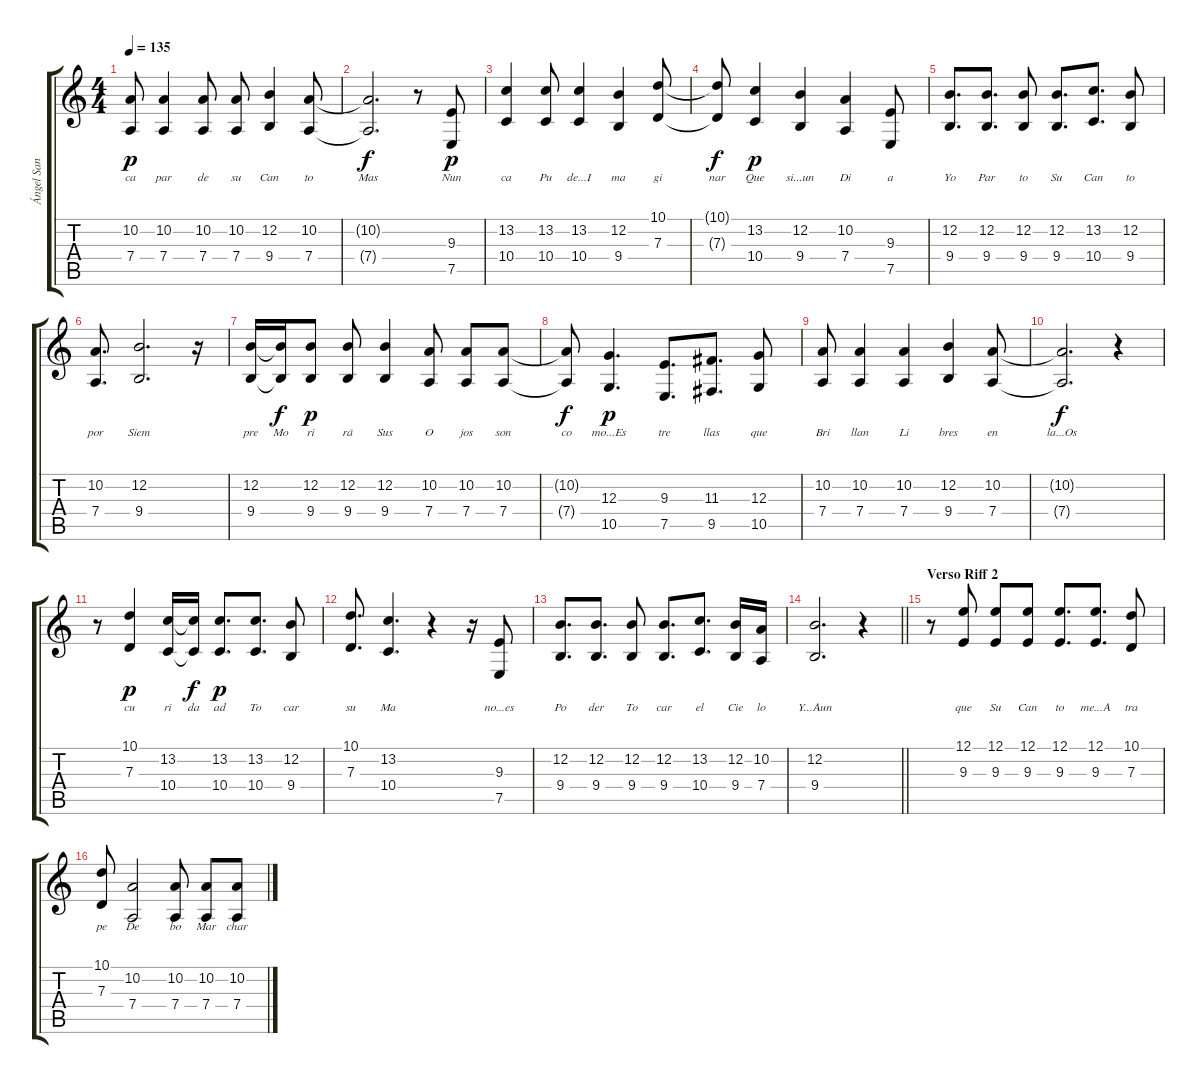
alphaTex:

\track ("Ángel San Juan (Voz)" "Ángel San ") {instrument lead2sawtooth}
\staff {score tabs}
\tuning (E4 B3 G3 D3 A2 E2) {hide}
\ts (4 4)
\tempo 135
\clef g2
\ks c
(10.2 7.4).8{lyrics (0 "ca") lyrics (1 "") lyrics (2 "") lyrics (3 "") lyrics (4 "") dy p} (10.2 7.4).4{lyrics (0 "par") lyrics (1 "") lyrics (2 "") lyrics (3 "") lyrics (4 "")} (10.2 7.4).8{lyrics (0 "de") lyrics (1 "") lyrics (2 "") lyrics (3 "") lyrics (4 "")} (10.2 7.4).8{lyrics (0 "su") lyrics (1 "") lyrics (2 "") lyrics (3 "") lyrics (4 "")} (12.2 9.4).4{lyrics (0 "Can") lyrics (1 "") lyrics (2 "") lyrics (3 "") lyrics (4 "")} (10.2 7.4).8{lyrics (0 "to") lyrics (1 "") lyrics (2 "") lyrics (3 "") lyrics (4 "")} |
(10.2{t} 7.4{t}).2{d lyrics (0 "Mas") lyrics (1 "") lyrics (2 "") lyrics (3 "") lyrics (4 "") dy f} r.8 (9.3 7.5).8{lyrics (0 "Nun") lyrics (1 "") lyrics (2 "") lyrics (3 "") lyrics (4 "") dy p} |
(13.2 10.4).4{lyrics (0 "ca") lyrics (1 "") lyrics (2 "") lyrics (3 "") lyrics (4 "")} (13.2 10.4).8{lyrics (0 "Pu") lyrics (1 "") lyrics (2 "") lyrics (3 "") lyrics (4 "")} (13.2 10.4).4{lyrics (0 "de...I") lyrics (1 "") lyrics (2 "") lyrics (3 "") lyrics (4 "")} (12.2 9.4).4{lyrics (0 "ma") lyrics (1 "") lyrics (2 "") lyrics (3 "") lyrics (4 "")} (10.1 7.3).8{lyrics (0 "gi") lyrics (1 "") lyrics (2 "") lyrics (3 "") lyrics (4 "")} |
(10.1{t} 7.3{t}).8{lyrics (0 "nar") lyrics (1 "") lyrics (2 "") lyrics (3 "") lyrics (4 "") dy f} (13.2 10.4).4{lyrics (0 "Que") lyrics (1 "") lyrics (2 "") lyrics (3 "") lyrics (4 "") dy p} (12.2 9.4).4{lyrics (0 "si...un") lyrics (1 "") lyrics (2 "") lyrics (3 "") lyrics (4 "")} (10.2 7.4).4{lyrics (0 "Di") lyrics (1 "") lyrics (2 "") lyrics (3 "") lyrics (4 "")} (9.3 7.5).8{lyrics (0 "a") lyrics (1 "") lyrics (2 "") lyrics (3 "") lyrics (4 "")} |
(12.2 9.4).8{d lyrics (0 "Yo") lyrics (1 "") lyrics (2 "") lyrics (3 "") lyrics (4 "")} (12.2 9.4).8{d lyrics (0 "Par") lyrics (1 "") lyrics (2 "") lyrics (3 "") lyrics (4 "")} (12.2 9.4).8{lyrics (0 "to") lyrics (1 "") lyrics (2 "") lyrics (3 "") lyrics (4 "")} (12.2 9.4).8{d lyrics (0 "Su") lyrics (1 "") lyrics (2 "") lyrics (3 "") lyrics (4 "")} (13.2 10.4).8{d lyrics (0 "Can") lyrics (1 "") lyrics (2 "") lyrics (3 "") lyrics (4 "")} (12.2 9.4).8{lyrics (0 "to") lyrics (1 "") lyrics (2 "") lyrics (3 "") lyrics (4 "")} |
(10.2 7.4).8{d lyrics (0 "por") lyrics (1 "") lyrics (2 "") lyrics (3 "") lyrics (4 "")} (12.2 9.4).2{d lyrics (0 "Siem") lyrics (1 "") lyrics (2 "") lyrics (3 "") lyrics (4 "")} r.16 |
(12.2 9.4).16{lyrics (0 "pre") lyrics (1 "") lyrics (2 "") lyrics (3 "") lyrics (4 "")} (12.2{t} 9.4{t}).16{lyrics (0 "Mo") lyrics (1 "") lyrics (2 "") lyrics (3 "") lyrics (4 "") dy f} (12.2 9.4).8{lyrics (0 "ri") lyrics (1 "") lyrics (2 "") lyrics (3 "") lyrics (4 "") dy p} (12.2 9.4).8{lyrics (0 "rá") lyrics (1 "") lyrics (2 "") lyrics (3 "") lyrics (4 "")} (12.2 9.4).4{lyrics (0 "Sus") lyrics (1 "") lyrics (2 "") lyrics (3 "") lyrics (4 "")} (10.2 7.4).8{lyrics (0 "O") lyrics (1 "") lyrics (2 "") lyrics (3 "") lyrics (4 "")} (10.2 7.4).8{lyrics (0 "jos") lyrics (1 "") lyrics (2 "") lyrics (3 "") lyrics (4 "")} (10.2 7.4).8{lyrics (0 "son") lyrics (1 "") lyrics (2 "") lyrics (3 "") lyrics (4 "")} |
(10.2{t} 7.4{t}).8{lyrics (0 "co") lyrics (1 "") lyrics (2 "") lyrics (3 "") lyrics (4 "") dy f} (12.3 10.5).4{d lyrics (0 "mo...Es") lyrics (1 "") lyrics (2 "") lyrics (3 "") lyrics (4 "") dy p} (9.3 7.5).8{d lyrics (0 "tre") lyrics (1 "") lyrics (2 "") lyrics (3 "") lyrics (4 "")} (11.3 9.5).8{d lyrics (0 "llas") lyrics (1 "") lyrics (2 "") lyrics (3 "") lyrics (4 "")} (12.3 10.5).8{lyrics (0 "que") lyrics (1 "") lyrics (2 "") lyrics (3 "") lyrics (4 "")} |
(10.2 7.4).8{lyrics (0 "Bri") lyrics (1 "") lyrics (2 "") lyrics (3 "") lyrics (4 "")} (10.2 7.4).4{lyrics (0 "llan") lyrics (1 "") lyrics (2 "") lyrics (3 "") lyrics (4 "")} (10.2 7.4).4{lyrics (0 "Li") lyrics (1 "") lyrics (2 "") lyrics (3 "") lyrics (4 "")} (12.2 9.4).4{lyrics (0 "bres") lyrics (1 "") lyrics (2 "") lyrics (3 "") lyrics (4 "")} (10.2 7.4).8{lyrics (0 "en") lyrics (1 "") lyrics (2 "") lyrics (3 "") lyrics (4 "")} |
(10.2{t} 7.4{t}).2{d lyrics (0 "la...Os") lyrics (1 "") lyrics (2 "") lyrics (3 "") lyrics (4 "") dy f} r.4 |
r.8 (10.1 7.3).4{lyrics (0 "cu") lyrics (1 "") lyrics (2 "") lyrics (3 "") lyrics (4 "") dy p} (13.2 10.4).16{lyrics (0 "ri") lyrics (1 "") lyrics (2 "") lyrics (3 "") lyrics (4 "")} (13.2{t} 10.4{t}).16{lyrics (0 "da") lyrics (1 "") lyrics (2 "") lyrics (3 "") lyrics (4 "") dy f} (13.2 10.4).8{d lyrics (0 "ad") lyrics (1 "") lyrics (2 "") lyrics (3 "") lyrics (4 "") dy p} (13.2 10.4).8{d lyrics (0 "To") lyrics (1 "") lyrics (2 "") lyrics (3 "") lyrics (4 "")} (12.2 9.4).8{lyrics (0 "car") lyrics (1 "") lyrics (2 "") lyrics (3 "") lyrics (4 "")} |
(10.1 7.3).8{d lyrics (0 "su") lyrics (1 "") lyrics (2 "") lyrics (3 "") lyrics (4 "")} (13.2 10.4).4{d lyrics (0 "Ma") lyrics (1 "") lyrics (2 "") lyrics (3 "") lyrics (4 "")} r.4 r.16 (9.3 7.5).8{lyrics (0 "no...es") lyrics (1 "") lyrics (2 "") lyrics (3 "") lyrics (4 "")} |
(12.2 9.4).8{d lyrics (0 "Po") lyrics (1 "") lyrics (2 "") lyrics (3 "") lyrics (4 "")} (12.2 9.4).8{d lyrics (0 "der") lyrics (1 "") lyrics (2 "") lyrics (3 "") lyrics (4 "")} (12.2 9.4).8{lyrics (0 "To") lyrics (1 "") lyrics (2 "") lyrics (3 "") lyrics (4 "")} (12.2 9.4).8{d lyrics (0 "car") lyrics (1 "") lyrics (2 "") lyrics (3 "") lyrics (4 "")} (13.2 10.4).8{d lyrics (0 "el") lyrics (1 "") lyrics (2 "") lyrics (3 "") lyrics (4 "")} (12.2 9.4).16{lyrics (0 "Cie") lyrics (1 "") lyrics (2 "") lyrics (3 "") lyrics (4 "")} (10.2 7.4).16{lyrics (0 "lo") lyrics (1 "") lyrics (2 "") lyrics (3 "") lyrics (4 "")} |
\barLineRight lightlight
(12.2 9.4).2{d lyrics (0 "Y...Aun") lyrics (1 "") lyrics (2 "") lyrics (3 "") lyrics (4 "")} r.4 |
\section ("" "Verso Riff 2")
r.8 (12.1 9.3).8{lyrics (0 "que") lyrics (1 "") lyrics (2 "") lyrics (3 "") lyrics (4 "")} (12.1 9.3).8{lyrics (0 "Su") lyrics (1 "") lyrics (2 "") lyrics (3 "") lyrics (4 "")} (12.1 9.3).8{lyrics (0 "Can") lyrics (1 "") lyrics (2 "") lyrics (3 "") lyrics (4 "")} (12.1 9.3).8{d lyrics (0 "to") lyrics (1 "") lyrics (2 "") lyrics (3 "") lyrics (4 "")} (12.1 9.3).8{d lyrics (0 "me...A") lyrics (1 "") lyrics (2 "") lyrics (3 "") lyrics (4 "")} (10.1 7.3).8{lyrics (0 "tra") lyrics (1 "") lyrics (2 "") lyrics (3 "") lyrics (4 "")} |
(10.1 7.3).8{lyrics (0 "pe") lyrics (1 "") lyrics (2 "") lyrics (3 "") lyrics (4 "")} (10.2 7.4).2{lyrics (0 "De") lyrics (1 "") lyrics (2 "") lyrics (3 "") lyrics (4 "")} (10.2 7.4).8{lyrics (0 "bo") lyrics (1 "") lyrics (2 "") lyrics (3 "") lyrics (4 "")} (10.2 7.4).8{lyrics (0 "Mar") lyrics (1 "") lyrics (2 "") lyrics (3 "") lyrics (4 "")} (10.2 7.4).8{lyrics (0 "char") lyrics (1 "") lyrics (2 "") lyrics (3 "") lyrics (4 "")}
